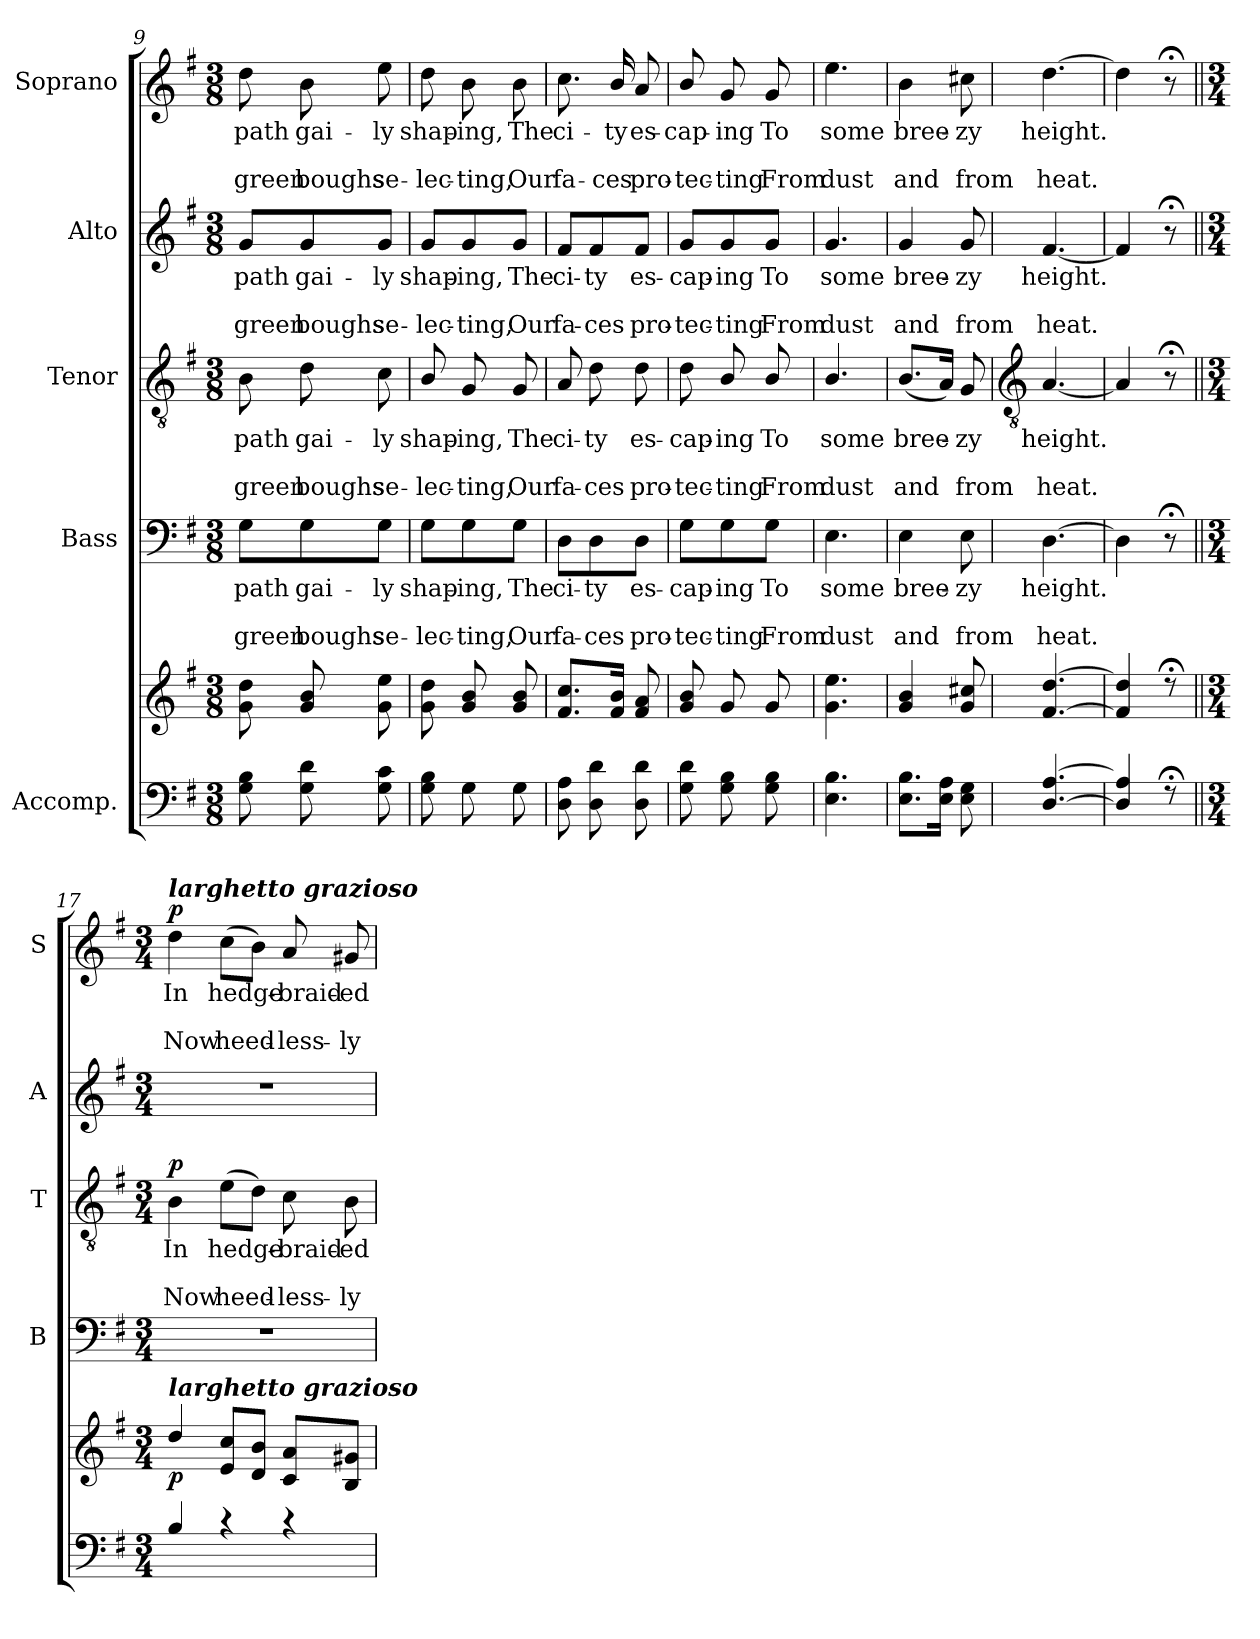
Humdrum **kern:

**kern	**kern	**dynam	**kern	**text	**text	**text	**kern	**text	**text	**text	**dynam	**kern	**text	**text	**text	**kern	**text	**text	**text	**dynam
*part5	*part5	*part5	*part4	*part4	*part4	*part4	*part3	*part3	*part3	*part3	*part3	*part2	*part2	*part2	*part2	*part1	*part1	*part1	*part1	*part1
*staff6	*staff5	*staff5/6	*staff4	*staff4	*staff4	*staff4	*staff3	*staff3	*staff3	*staff3	*staff3	*staff2	*staff2	*staff2	*staff2	*staff1	*staff1	*staff1	*staff1	*staff1
*I"Accomp.	*	*	*I"Bass	*	*	*	*I"Tenor	*	*	*	*	*I"Alto	*	*	*	*I"Soprano	*	*	*	*
*	*	*	*I'B	*	*	*	*I'T	*	*	*	*	*I'A	*	*	*	*I'S	*	*	*	*
*clefF4	*clefG2	*	*clefF4	*	*	*	*clefGv2	*	*	*	*	*clefG2	*	*	*	*clefG2	*	*	*	*
*k[f#]	*k[f#]	*	*k[f#]	*	*	*	*k[f#]	*	*	*	*	*k[f#]	*	*	*	*k[f#]	*	*	*	*
*G:	*G:	*	*G:	*	*	*	*G:	*	*	*	*	*G:	*	*	*	*G:	*	*	*	*
*M3/8	*M3/8	*	*M3/8	*	*	*	*M3/8	*	*	*	*	*M3/8	*	*	*	*M3/8	*	*	*	*
=9	=9	=9	=9	=9	=9	=9	=9	=9	=9	=9	=9	=9	=9	=9	=9	=9	=9	=9	=9	=9
!	!	!	!	!LO:LY:b	!	!LO:LY:b	!	!LO:LY:b	!	!LO:LY:b	!	!	!LO:LY:b	!	!LO:LY:b	!	!LO:LY:b	!	!LO:LY:b	!
8G 8B	8g 8dd	.	8G\L	path	.	green	8B	path	.	green	.	8g/L	path	.	green	8dd	path	.	green	.
!	!	!	!	!LO:LY:b	!	!LO:LY:b	!	!LO:LY:b	!	!LO:LY:b	!	!	!LO:LY:b	!	!LO:LY:b	!	!LO:LY:b	!	!LO:LY:b	!
8G 8d	8g 8b	.	8G\	gai-	.	-boughs	8d	gai-	.	-boughs	.	8g/	gai-	.	-boughs	8b	gai-	.	-boughs	.
!	!	!	!	!LO:LY:b	!	!LO:LY:b	!	!LO:LY:b	!	!LO:LY:b	!	!	!LO:LY:b	!	!LO:LY:b	!	!LO:LY:b	!	!LO:LY:b	!
8G 8c	8g 8ee	.	8G\J	ly	.	se-	8c	ly	.	se-	.	8g/J	ly	.	se-	8ee	ly	.	se-	.
=10	=10	=10	=10	=10	=10	=10	=10	=10	=10	=10	=10	=10	=10	=10	=10	=10	=10	=10	=10	=10
!	!	!	!	!LO:LY:b	!	!LO:LY:b	!	!LO:LY:b	!	!LO:LY:b	!	!	!LO:LY:b	!	!LO:LY:b	!	!LO:LY:b	!	!LO:LY:b	!
8G 8B	8g 8dd	.	8G\L	-shap-	.	-lec-	8B/	-shap-	.	-lec-	.	8g/L	-shap-	.	-lec-	8dd	-shap-	.	-lec-	.
!	!	!	!	!LO:LY:b	!	!LO:LY:b	!	!LO:LY:b	!	!LO:LY:b	!	!	!LO:LY:b	!	!LO:LY:b	!	!LO:LY:b	!	!LO:LY:b	!
8G	8g 8b	.	8G\	-ing,	.	ting,	8G	-ing,	.	ting,	.	8g/	-ing,	.	ting,	8b	-ing,	.	ting,	.
!	!	!	!	!LO:LY:b	!	!LO:LY:b	!	!LO:LY:b	!	!LO:LY:b	!	!	!LO:LY:b	!	!LO:LY:b	!	!LO:LY:b	!	!LO:LY:b	!
8G	8g 8b	.	8G\J	The	.	Our	8G	The	.	Our	.	8g/J	The	.	Our	8b	The	.	Our	.
=11	=11	=11	=11	=11	=11	=11	=11	=11	=11	=11	=11	=11	=11	=11	=11	=11	=11	=11	=11	=11
!	!	!	!	!LO:LY:b	!	!LO:LY:b	!	!LO:LY:b	!	!LO:LY:b	!	!	!LO:LY:b	!	!LO:LY:b	!	!LO:LY:b	!	!LO:LY:b	!
8D 8A	8.f# 8.ccL	.	8D\L	ci-	.	-fa-	8A	ci-	.	-fa-	.	8f#/L	ci-	.	-fa-	8.cc	ci-	.	-fa-	.
!	!	!	!	!LO:LY:b	!	!LO:LY:b	!	!LO:LY:b	!	!LO:LY:b	!	!	!LO:LY:b	!	!LO:LY:b	!	!	!	!	!
8D 8d	.	.	8D\	-ty	.	ces	8d	-ty	.	ces	.	8f#/	-ty	.	ces	.	.	.	.	.
!	!	!	!	!	!	!	!	!	!	!	!	!	!	!	!	!	!LO:LY:b	!	!LO:LY:b	!
.	16f# 16bJ	.	.	.	.	.	.	.	.	.	.	.	.	.	.	16b/	-ty	.	ces	.
!	!	!	!	!LO:LY:b	!	!LO:LY:b	!	!LO:LY:b	!	!LO:LY:b	!	!	!LO:LY:b	!	!LO:LY:b	!	!LO:LY:b	!	!LO:LY:b	!
8D 8d	8f# 8a	.	8D\J	es-	.	-pro-	8d	es-	.	-pro-	.	8f#/J	es-	.	-pro-	8a	es-	.	-pro-	.
=12	=12	=12	=12	=12	=12	=12	=12	=12	=12	=12	=12	=12	=12	=12	=12	=12	=12	=12	=12	=12
!	!	!	!	!LO:LY:b	!	!LO:LY:b	!	!LO:LY:b	!	!LO:LY:b	!	!	!LO:LY:b	!	!LO:LY:b	!	!LO:LY:b	!	!LO:LY:b	!
8G 8d	8g/ 8b/	.	8G\L	-cap-	.	-tec-	8d	-cap-	.	-tec-	.	8g/L	-cap-	.	-tec-	8b/	-cap-	.	-tec-	.
!	!	!	!	!LO:LY:b	!	!LO:LY:b	!	!LO:LY:b	!	!LO:LY:b	!	!	!LO:LY:b	!	!LO:LY:b	!	!LO:LY:b	!	!LO:LY:b	!
8G 8B	8g	.	8G\	-ing	.	ting	8B/	-ing	.	ting	.	8g/	-ing	.	ting	8g	-ing	.	ting	.
!	!	!	!	!LO:LY:b	!	!LO:LY:b	!	!LO:LY:b	!	!LO:LY:b	!	!	!LO:LY:b	!	!LO:LY:b	!	!LO:LY:b	!	!LO:LY:b	!
8G 8B	8g	.	8G\J	To	.	From	8B/	To	.	From	.	8g/J	To	.	From	8g	To	.	From	.
=13	=13	=13	=13	=13	=13	=13	=13	=13	=13	=13	=13	=13	=13	=13	=13	=13	=13	=13	=13	=13
!	!	!	!	!LO:LY:b	!	!LO:LY:b	!	!LO:LY:b	!	!LO:LY:b	!	!	!LO:LY:b	!	!LO:LY:b	!	!LO:LY:b	!	!LO:LY:b	!
4.E 4.B	4.g 4.ee	.	4.E	some	.	dust	4.B/	some	.	dust	.	4.g	some	.	dust	4.ee	some	.	dust	.
=14	=14	=14	=14	=14	=14	=14	=14	=14	=14	=14	=14	=14	=14	=14	=14	=14	=14	=14	=14	=14
!	!	!	!	!LO:LY:b	!	!LO:LY:b	!	!LO:LY:b	!	!LO:LY:b	!	!	!LO:LY:b	!	!LO:LY:b	!	!LO:LY:b	!	!LO:LY:b	!
8.E 8.BL	4g 4b	.	4E	bree-	.	-and	(<8.B/L	bree-	.	and	.	4g	bree-	.	-and	4b	bree-	.	-and	.
16E 16AJ	.	.	.	.	.	.	16AJ)	.	.	.	.	.	.	.	.	.	.	.	.	.
!	!	!	!	!LO:LY:b	!	!LO:LY:b	!	!LO:LY:b	!	!LO:LY:b	!	!	!LO:LY:b	!	!LO:LY:b	!	!LO:LY:b	!	!LO:LY:b	!
8E 8G	8g 8cc#X	.	8E	zy	.	from	8G	zy	.	from	.	8g	zy	.	from	8cc#X	zy	.	from	.
!!LO:LB:g=z
=15	=15	=15	=15	=15	=15	=15	=15	=15	=15	=15	=15	=15	=15	=15	=15	=15	=15	=15	=15	=15
*	*	*	*	*	*	*	*clefGv2	*	*	*	*	*	*	*	*	*	*	*	*	*
*^	*^	*	*	*	*	*	*	*	*	*	*	*	*	*	*	*	*	*	*	*
!	!LO:N:vis=1	!	!LO:N:vis=1	!	!	!LO:LY:b	!	!LO:LY:b	!	!LO:LY:b	!	!LO:LY:b	!	!	!LO:LY:b	!	!LO:LY:b	!	!LO:LY:b	!	!LO:LY:b	!
[4.D [4.A	4.ryy	[4.f# [4.dd	4.ryy	.	[4.D	height.	.	heat.	[4.A	height.	.	heat.	.	[4.f#	height.	.	heat.	[4.dd	height.	.	heat.	.
=16	=16	=16	=16	=16	=16	=16	=16	=16	=16	=16	=16	=16	=16	=16	=16	=16	=16	=16	=16	=16	=16	=16
!	!LO:N:vis=1	!	!LO:N:vis=1	!	!	!	!	!	!	!	!	!	!	!	!	!	!	!	!	!	!	!
4D] 4A]	4.ryy	4f#] 4dd]	4.ryy	.	4D]	.	.	.	4A]	.	.	.	.	4f#]	.	.	.	4dd]	.	.	.	.
8r;<	.	8r;<	.	.	8r;<	.	.	.	8r;<	.	.	.	.	8r;<	.	.	.	8r;<	.	.	.	.
=17||	=17||	=17||	=17||	=17||	=17||	=17||	=17||	=17||	=17||	=17||	=17||	=17||	=17||	=17||	=17||	=17||	=17||	=17||	=17||	=17||	=17||	=17||
*M3/4	*	*M3/4	*	*	*M3/4	*	*	*	*M3/4	*	*	*	*	*M3/4	*	*	*	*M3/4	*	*	*	*
!	!	!	!	!	!	!	!	!	!	!	!	!	!	!	!	!	!	!LO:TX:a:Bi:t=larghetto grazioso	!	!	!	!
!	!	!LO:TX:a:Bi:t=larghetto grazioso	!	!	!	!	!	!	!	!	!	!	!	!	!	!	!	!	!	!	!	!
!	!LO:N:vis=1	!	!LO:N:vis=1	!LO:DY:b	!LO:N:vis=1	!	!	!	!	!LO:LY:b	!	!LO:LY:b	!LO:DY:b	!LO:N:vis=1	!	!	!	!	!LO:LY:b	!	!LO:LY:b	!LO:DY:b
4B	2.ryy	4dd	2.ryy	p	2.r	.	.	.	4B	In	.	Now	p	2.r	.	.	.	4dd	In	.	Now	p
!	!	!	!	!	!	!	!	!	!	!LO:LY:b	!	!LO:LY:b	!	!	!	!	!	!	!LO:LY:b	!	!LO:LY:b	!
4r	.	8e 8ccL	.	.	.	.	.	.	(>8eL	hedge-	.	heed-	.	.	.	.	.	(>8ccL	hedge-	.	heed-	.
.	.	8d 8bJ	.	.	.	.	.	.	8dJ)	.	.	.	.	.	.	.	.	8bJ)	.	.	.	.
!	!	!	!	!	!	!	!	!	!	!LO:LY:b	!	!LO:LY:b	!	!	!	!	!	!	!LO:LY:b	!	!LO:LY:b	!
4r	.	8c 8aL	.	.	.	.	.	.	8c	braid-	.	-less-	.	.	.	.	.	8a	-braid-	.	-less-	.
!	!	!	!	!	!	!	!	!	!	!LO:LY:b	!	!LO:LY:b	!	!	!	!	!	!	!LO:LY:b	!	!LO:LY:b	!
.	.	8B 8g#XJ	.	.	.	.	.	.	8B	-ed	.	ly	.	.	.	.	.	8g#X	-ed	.	ly	.
*v	*v	*	*	*	*	*	*	*	*	*	*	*	*	*	*	*	*	*	*	*	*	*
*	*v	*v	*	*	*	*	*	*	*	*	*	*	*	*	*	*	*	*	*	*	*
=	=	=	=	=	=	=	=	=	=	=	=	=	=	=	=	=	=	=	=	=
*-	*-	*-	*-	*-	*-	*-	*-	*-	*-	*-	*-	*-	*-	*-	*-	*-	*-	*-	*-	*-
